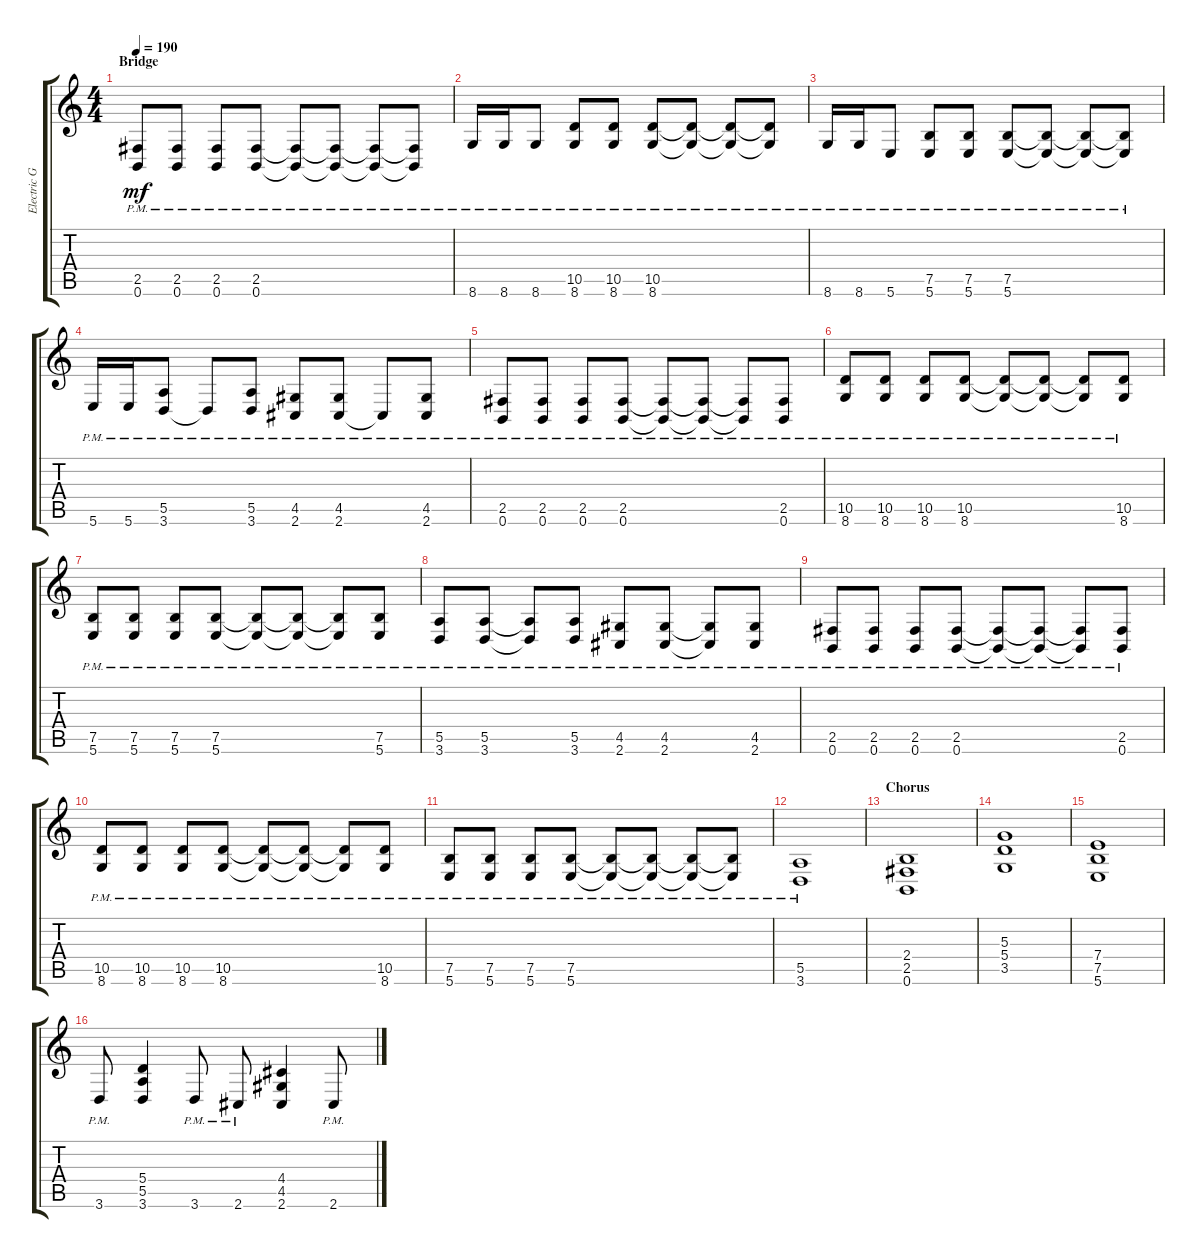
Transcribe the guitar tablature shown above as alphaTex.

\track ("Electric Guitar" "Electric G") {instrument distortionguitar}
\staff {score tabs}
\tuning (B3 Gb3 D3 A2 E2 B1) {hide}
\ts (4 4)
\section ("" "Bridge")
\tempo 190
\clef g2
\ks c
(2.5{pm} 0.6{pm}).8{dy mf} (2.5{pm} 0.6{pm}).8 (2.5{pm} 0.6{pm}).8 (2.5{pm} 0.6{pm}).8 (2.5{pm t} 0.6{pm t}).8 (2.5{pm t} 0.6{pm t}).8 (2.5{pm t} 0.6{pm t}).8 (2.5{pm t} 0.6{pm t}).8 |
8.6{pm}.16 8.6{pm}.16 8.6{pm}.8 (10.5{pm} 8.6{pm}).8 (10.5{pm} 8.6{pm}).8 (10.5{pm} 8.6{pm}).8 (10.5{pm t} 8.6{pm t}).8 (10.5{pm t} 8.6{pm t}).8 (10.5{pm t} 8.6{pm t}).8 |
8.6{pm}.16 8.6{pm}.16 5.6{pm}.8 (7.5{pm} 5.6{pm}).8 (7.5{pm} 5.6{pm}).8 (7.5{pm} 5.6{pm}).8 (7.5{pm t} 5.6{pm t}).8 (7.5{pm t} 5.6{pm t}).8 (7.5{pm t} 5.6{pm t}).8 |
5.6{pm}.16 5.6{pm}.16 (5.5{pm} 3.6{pm}).8 3.6{pm t}.8 (5.5{pm} 3.6{pm}).8 (4.5{pm} 2.6{pm}).8 (4.5{pm} 2.6{pm}).8 2.6{pm t}.8 (4.5{pm} 2.6{pm}).8 |
(2.5{pm} 0.6{pm}).8 (2.5{pm} 0.6{pm}).8 (2.5{pm} 0.6{pm}).8 (2.5{pm} 0.6{pm}).8 (2.5{pm t} 0.6{pm t}).8 (2.5{pm t} 0.6{pm t}).8 (2.5{pm t} 0.6{pm t}).8 (2.5{pm} 0.6{pm}).8 |
(10.5{pm} 8.6{pm}).8 (10.5{pm} 8.6{pm}).8 (10.5{pm} 8.6{pm}).8 (10.5{pm} 8.6{pm}).8 (10.5{pm t} 8.6{pm t}).8 (10.5{pm t} 8.6{pm t}).8 (10.5{pm t} 8.6{pm t}).8 (10.5{pm} 8.6{pm}).8 |
(7.5{pm} 5.6{pm}).8 (7.5{pm} 5.6{pm}).8 (7.5{pm} 5.6{pm}).8 (7.5{pm} 5.6{pm}).8 (7.5{pm t} 5.6{pm t}).8 (7.5{pm t} 5.6{pm t}).8 (7.5{pm t} 5.6{pm t}).8 (7.5{pm} 5.6{pm}).8 |
(5.5{pm} 3.6{pm}).8 (5.5{pm} 3.6{pm}).8 (5.5{pm t} 3.6{pm t}).8 (5.5{pm} 3.6{pm}).8 (4.5{pm} 2.6{pm}).8 (4.5{pm} 2.6{pm}).8 (4.5{pm t} 2.6{pm t}).8 (4.5{pm} 2.6{pm}).8 |
(2.5{pm} 0.6{pm}).8 (2.5{pm} 0.6{pm}).8 (2.5{pm} 0.6{pm}).8 (2.5{pm} 0.6{pm}).8 (2.5{pm t} 0.6{pm t}).8 (2.5{pm t} 0.6{pm t}).8 (2.5{pm t} 0.6{pm t}).8 (2.5{pm} 0.6{pm}).8 |
(10.5{pm} 8.6{pm}).8 (10.5{pm} 8.6{pm}).8 (10.5{pm} 8.6{pm}).8 (10.5{pm} 8.6{pm}).8 (10.5{pm t} 8.6{pm t}).8 (10.5{pm t} 8.6{pm t}).8 (10.5{pm t} 8.6{pm t}).8 (10.5{pm} 8.6{pm}).8 |
(7.5{pm} 5.6{pm}).8 (7.5{pm} 5.6{pm}).8 (7.5{pm} 5.6{pm}).8 (7.5{pm} 5.6{pm}).8 (7.5{pm t} 5.6{pm t}).8 (7.5{pm t} 5.6{pm t}).8 (7.5{pm t} 5.6{pm t}).8 (7.5{pm t} 5.6{pm t}).8 |
(5.5{pm} 3.6{pm}).1 |
\section ("" "Chorus")
(2.4 2.5 0.6).1 |
(5.3 5.4 3.5).1 |
(7.4 7.5 5.6).1 |
3.6{pm}.8 (5.4 5.5 3.6).4 3.6{pm}.8 2.6{pm}.8 (4.4 4.5 2.6).4 2.6{pm}.8
